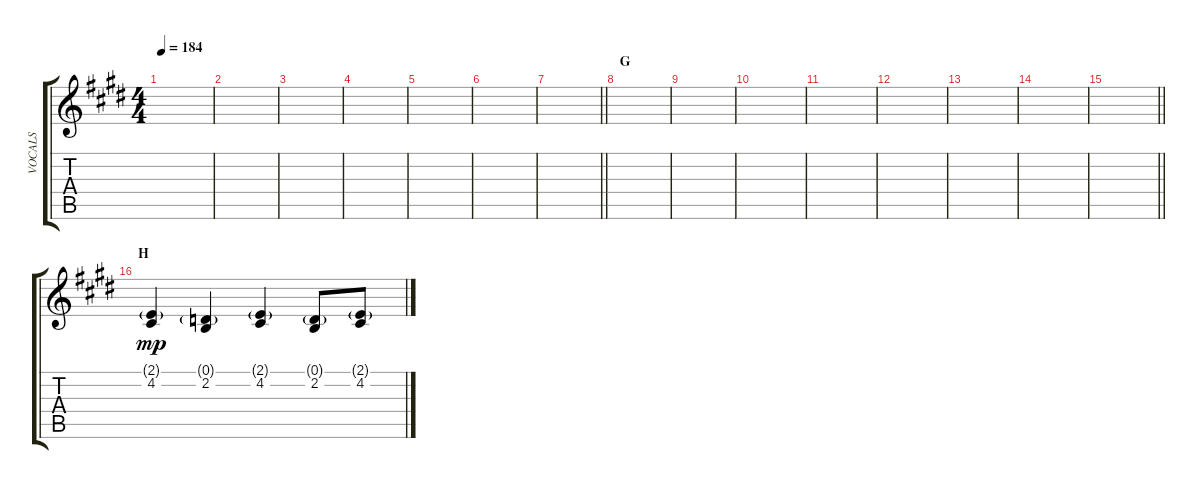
\track ("VOCALS" "VOCALS") {instrument oboe}
\staff {score tabs}
\tuning (D4 A3 F3 C3 G2 D2) {hide}
\ts (4 4)
\tempo 184
\clef g2
\ks e
|
|
|
|
|
|
\barLineRight lightlight
|
\section ("" "G")
|
|
|
|
|
|
|
\barLineRight lightlight
|
\section ("" "H")
(2.1{g} 4.2).4{dy mp} (0.1{g} 2.2).4 (2.1{g} 4.2).4 (0.1{g} 2.2).8 (2.1{g} 4.2).8
